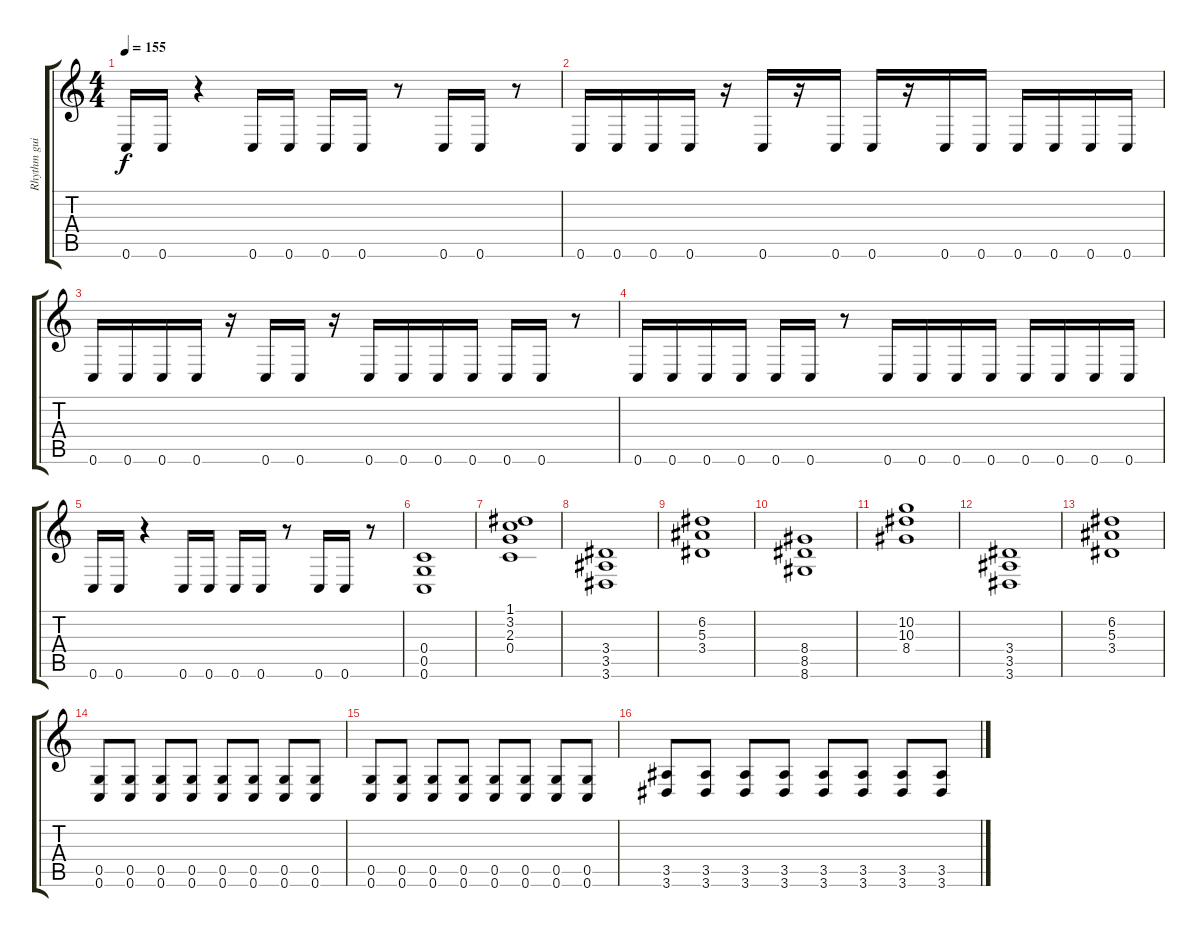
\track ("Rhythm guitar right" "Rhythm gui") {instrument overdrivenguitar}
\staff {score tabs}
\tuning (D4 A3 F3 C3 G2 C2) {hide}
\ts (4 4)
\tempo 155
\clef g2
\ks c
0.6.16{dy f} 0.6.16 r.4 0.6.16 0.6.16 0.6.16 0.6.16 r.8 0.6.16 0.6.16 r.8 |
0.6.16 0.6.16 0.6.16 0.6.16 r.16 0.6.16 r.16 0.6.16 0.6.16 r.16 0.6.16 0.6.16 0.6.16 0.6.16 0.6.16 0.6.16 |
0.6.16 0.6.16 0.6.16 0.6.16 r.16 0.6.16 0.6.16 r.16 0.6.16 0.6.16 0.6.16 0.6.16 0.6.16 0.6.16 r.8 |
0.6.16 0.6.16 0.6.16 0.6.16 0.6.16 0.6.16 r.8 0.6.16 0.6.16 0.6.16 0.6.16 0.6.16 0.6.16 0.6.16 0.6.16 |
0.6.16 0.6.16 r.4 0.6.16 0.6.16 0.6.16 0.6.16 r.8 0.6.16 0.6.16 r.8 |
(0.4 0.5 0.6).1 |
(1.1 3.2 2.3 0.4).1 |
(3.4 3.5 3.6).1 |
(6.2 5.3 3.4).1 |
(8.4 8.5 8.6).1 |
(10.2 10.3 8.4).1 |
(3.4 3.5 3.6).1 |
(6.2 5.3 3.4).1 |
(0.5 0.6).8 (0.5 0.6).8 (0.5 0.6).8 (0.5 0.6).8 (0.5 0.6).8 (0.5 0.6).8 (0.5 0.6).8 (0.5 0.6).8 |
(0.5 0.6).8 (0.5 0.6).8 (0.5 0.6).8 (0.5 0.6).8 (0.5 0.6).8 (0.5 0.6).8 (0.5 0.6).8 (0.5 0.6).8 |
(3.5 3.6).8 (3.5 3.6).8 (3.5 3.6).8 (3.5 3.6).8 (3.5 3.6).8 (3.5 3.6).8 (3.5 3.6).8 (3.5 3.6).8
